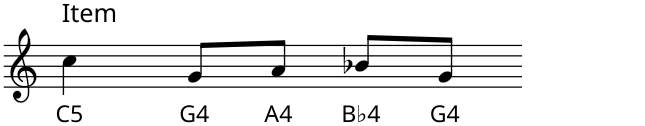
**kern	**text
*part1	*part1
*staff1	*staff1
*I"Piano	*
*I'Pno.	*
!!LO:PB:g=z
*clefG2	*
*k[]	*
*M3/4	*
=1	=1
!LO:TX:a:t=Item	!
!	!LO:LY:b
4cc\	C5
!	!LO:LY:b
8g/L	G4
!	!LO:LY:b
8a/J	A4
!	!LO:LY:b
8b-X/L	B♭4
!	!LO:LY:b
8g/J	G4
=-	=-
*-	*-
